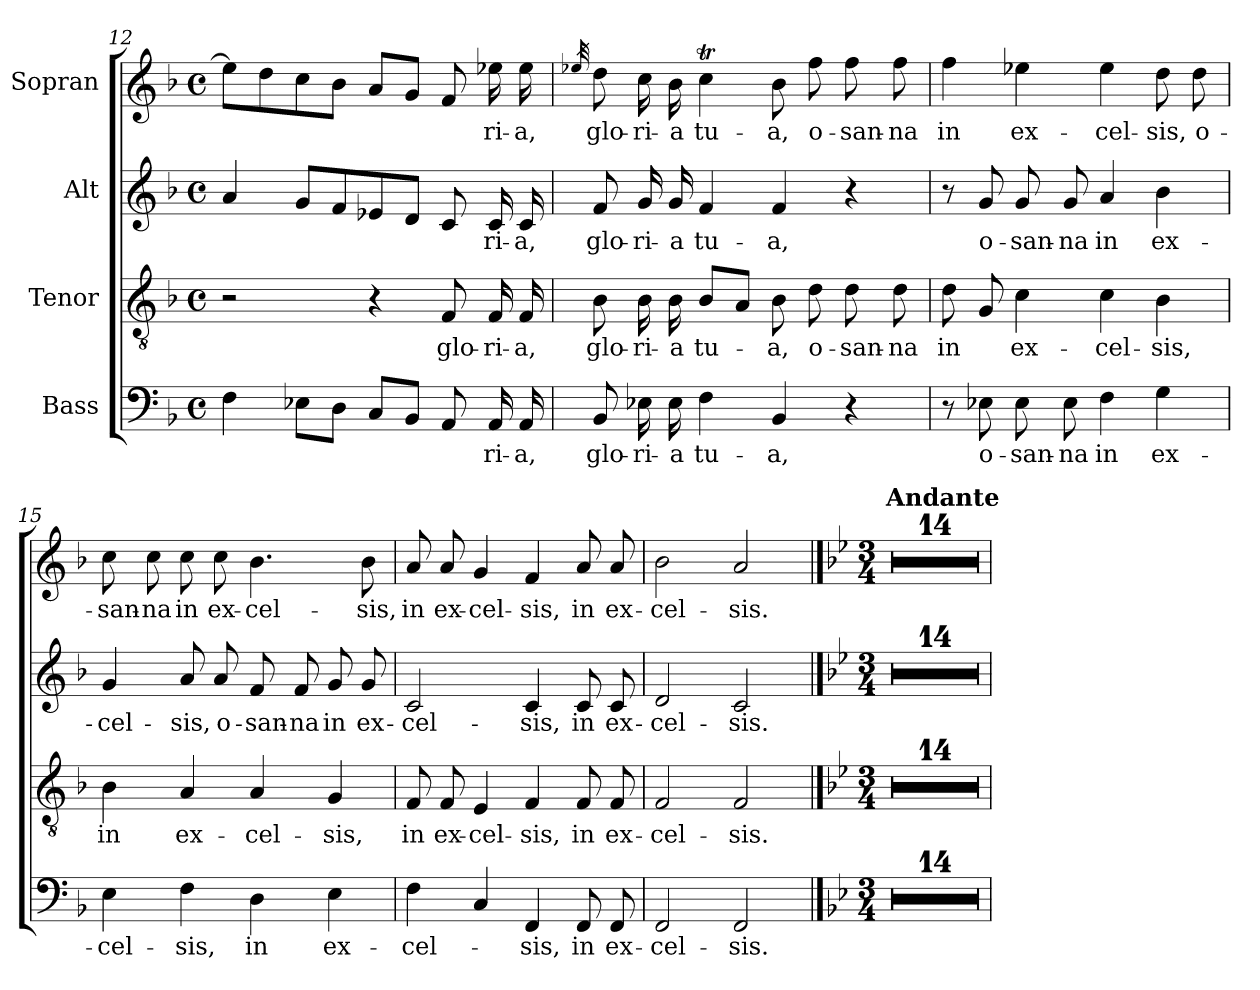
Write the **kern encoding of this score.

**kern	**text	**kern	**text	**kern	**text	**kern	**text
*part4	*part4	*part3	*part3	*part2	*part2	*part1	*part1
*staff4	*staff4	*staff3	*staff3	*staff2	*staff2	*staff1	*staff1
*I"Bass	*	*I"Tenor	*	*I"Alt	*	*I"Sopran	*
!!LO:LB:g=z
*clefF4	*	*clefGv2	*	*clefG2	*	*clefG2	*
*k[b-]	*	*k[b-]	*	*k[b-]	*	*k[b-]	*
*M4/4	*	*M4/4	*	*M4/4	*	*M4/4	*
*met(c)	*	*met(c)	*	*met(c)	*	*met(c)	*
=12	=12	=12	=12	=12	=12	=12	=12
4F\	.	2r	.	4a/	.	8ee-\L]	.
.	.	.	.	.	.	8dd\	.
8E-X\L	.	.	.	8g/L	.	8cc\	.
8D\J	.	.	.	8f/	.	8b-\J	.
8C/L	.	4r	.	8e-X/	.	8a/L	.
8BB-/J	.	.	.	8d/J	.	8g/J	.
!	!	!	!LO:LY:b	!	!	!	!
8AA/	.	8F/	glo-	8c/	.	8f/	.
!	!LO:LY:b	!	!LO:LY:b	!	!LO:LY:b	!	!LO:LY:b
16AA/	-ri-	16F/	ri-	16c/	-ri-	16ee-X\	-ri-
!	!LO:LY:b	!	!LO:LY:b	!	!LO:LY:b	!	!LO:LY:b
16AA/	a,	16F/	a,	16c/	a,	16ee-\	a,
=13	=13	=13	=13	=13	=13	=13	=13
.	.	.	.	.	.	32qee-i/	.
!	!LO:LY:b	!	!LO:LY:b	!	!LO:LY:b	!	!LO:LY:b
8BB-/	glo-	8B-\	glo-	8f/	glo-	8dd\	glo-
!	!LO:LY:b	!	!LO:LY:b	!	!LO:LY:b	!	!LO:LY:b
16E-X\	ri-	16B-\	ri-	16g/	ri-	16cc\	ri-
!	!LO:LY:b	!	!LO:LY:b	!	!LO:LY:b	!	!LO:LY:b
16E-\	a	16B-\	a	16g/	a	16b-\	a
!	!LO:LY:b	!	!LO:LY:b	!	!LO:LY:b	!	!LO:LY:b
4F\	tu-	8B-/L	tu-	4f/	tu-	4ccT\	tu-
.	.	8A/J	.	.	.	.	.
!	!LO:LY:b	!	!LO:LY:b	!	!LO:LY:b	!	!LO:LY:b
4BB-/	a,	8B-\	a,	4f/	a,	8b-\	a,
!	!	!	!LO:LY:b	!	!	!	!LO:LY:b
.	.	8d\	o-	.	.	8ff\	o-
!	!	!	!LO:LY:b	!	!	!	!LO:LY:b
4r	.	8d\	san-	4r	.	8ff\	san-
!	!	!	!LO:LY:b	!	!	!	!LO:LY:b
.	.	8d\	na	.	.	8ff\	na
=14	=14	=14	=14	=14	=14	=14	=14
!	!	!	!LO:LY:b	!	!	!	!LO:LY:b
8r	.	8d\	in	8r	.	4ff\	in
!	!LO:LY:b	!	!	!	!LO:LY:b	!	!
8E-X\	o-	8G/	.	8g/	o-	.	.
!	!LO:LY:b	!	!LO:LY:b	!	!LO:LY:b	!	!LO:LY:b
8E-\	san-	4c\	ex-	8g/	san-	4ee-X\	ex-
!	!LO:LY:b	!	!	!	!LO:LY:b	!	!
8E-\	na	.	.	8g/	na	.	.
!	!LO:LY:b	!	!LO:LY:b	!	!LO:LY:b	!	!LO:LY:b
4F\	in	4c\	cel-	4a/	in	4ee-\	cel-
!	!LO:LY:b	!	!LO:LY:b	!	!LO:LY:b	!	!LO:LY:b
4G\	ex-	4B-\	sis,	4b-\	ex-	8dd\	sis,
!	!	!	!	!	!	!	!LO:LY:b
.	.	.	.	.	.	8dd\	o-
=15	=15	=15	=15	=15	=15	=15	=15
!	!LO:LY:b	!	!LO:LY:b	!	!LO:LY:b	!	!LO:LY:b
4E\	cel-	4B-\	in	4g/	cel-	8cc\	san-
!	!	!	!	!	!	!	!LO:LY:b
.	.	.	.	.	.	8cc\	na
!	!LO:LY:b	!	!LO:LY:b	!	!LO:LY:b	!	!LO:LY:b
4F\	sis,	4A/	ex-	8a/	sis,	8cc\	in
!	!	!	!	!	!LO:LY:b	!	!LO:LY:b
.	.	.	.	8a/	o-	8cc\	ex-
!	!LO:LY:b	!	!LO:LY:b	!	!LO:LY:b	!	!LO:LY:b
4D\	in	4A/	cel-	8f/	san-	4.b-\	cel-
!	!	!	!	!	!LO:LY:b	!	!
.	.	.	.	8f/	na	.	.
!	!LO:LY:b	!	!LO:LY:b	!	!LO:LY:b	!	!
4E\	ex-	4G/	sis,	8g/	in	.	.
!	!	!	!	!	!LO:LY:b	!	!LO:LY:b
.	.	.	.	8g/	ex-	8b-\	sis,
=16	=16	=16	=16	=16	=16	=16	=16
!	!LO:LY:b	!	!LO:LY:b	!	!LO:LY:b	!	!LO:LY:b
4F\	cel-	8F/	in	2c/	cel-	8a/	in
!	!	!	!LO:LY:b	!	!	!	!LO:LY:b
.	.	8F/	ex-	.	.	8a/	ex-
!	!	!	!LO:LY:b	!	!	!	!LO:LY:b
4C/	.	4E/	cel-	.	.	4g/	cel-
!	!LO:LY:b	!	!LO:LY:b	!	!LO:LY:b	!	!LO:LY:b
4FF/	sis,	4F/	sis,	4c/	sis,	4f/	sis,
!	!LO:LY:b	!	!LO:LY:b	!	!LO:LY:b	!	!LO:LY:b
8FF/	in	8F/	in	8c/	in	8a/	in
!	!LO:LY:b	!	!LO:LY:b	!	!LO:LY:b	!	!LO:LY:b
8FF/	ex-	8F/	ex-	8c/	ex-	8a/	ex-
=17	=17	=17	=17	=17	=17	=17	=17
!	!LO:LY:b	!	!LO:LY:b	!	!LO:LY:b	!	!LO:LY:b
2FF/	cel-	2F/	cel-	2d/	cel-	2b-\	cel-
!	!LO:LY:b	!	!LO:LY:b	!	!LO:LY:b	!	!LO:LY:b
2FF/	sis.	2F/	sis.	2c/	sis.	2a/	sis.
!!LO:LB:g=z
==1	==1	==1	==1	==1	==1	==1	==1
!!LO:REH:place=s1:B:fs=14:t=5. Benedictus
*k[b-e-]	*	*k[b-e-]	*	*k[b-e-]	*	*k[b-e-]	*
*M3/4	*	*M3/4	*	*M3/4	*	*M3/4	*
!	!	!	!	!	!	!LO:TX:a:B:t=Andante	!
2.r	.	2.r	.	2.r	.	2.r	.
=2	=2	=2	=2	=2	=2	=2	=2
2.r	.	2.r	.	2.r	.	2.r	.
=3	=3	=3	=3	=3	=3	=3	=3
2.r	.	2.r	.	2.r	.	2.r	.
=4	=4	=4	=4	=4	=4	=4	=4
2.r	.	2.r	.	2.r	.	2.r	.
=5	=5	=5	=5	=5	=5	=5	=5
2.r	.	2.r	.	2.r	.	2.r	.
=6	=6	=6	=6	=6	=6	=6	=6
2.r	.	2.r	.	2.r	.	2.r	.
=7	=7	=7	=7	=7	=7	=7	=7
2.r	.	2.r	.	2.r	.	2.r	.
=8	=8	=8	=8	=8	=8	=8	=8
2.r	.	2.r	.	2.r	.	2.r	.
=9	=9	=9	=9	=9	=9	=9	=9
2.r	.	2.r	.	2.r	.	2.r	.
=10	=10	=10	=10	=10	=10	=10	=10
2.r	.	2.r	.	2.r	.	2.r	.
=11	=11	=11	=11	=11	=11	=11	=11
2.r	.	2.r	.	2.r	.	2.r	.
=12	=12	=12	=12	=12	=12	=12	=12
2.r	.	2.r	.	2.r	.	2.r	.
=13	=13	=13	=13	=13	=13	=13	=13
2.r	.	2.r	.	2.r	.	2.r	.
=14	=14	=14	=14	=14	=14	=14	=14
2.r	.	2.r	.	2.r	.	2.r	.
=	=	=	=	=	=	=	=
*-	*-	*-	*-	*-	*-	*-	*-
